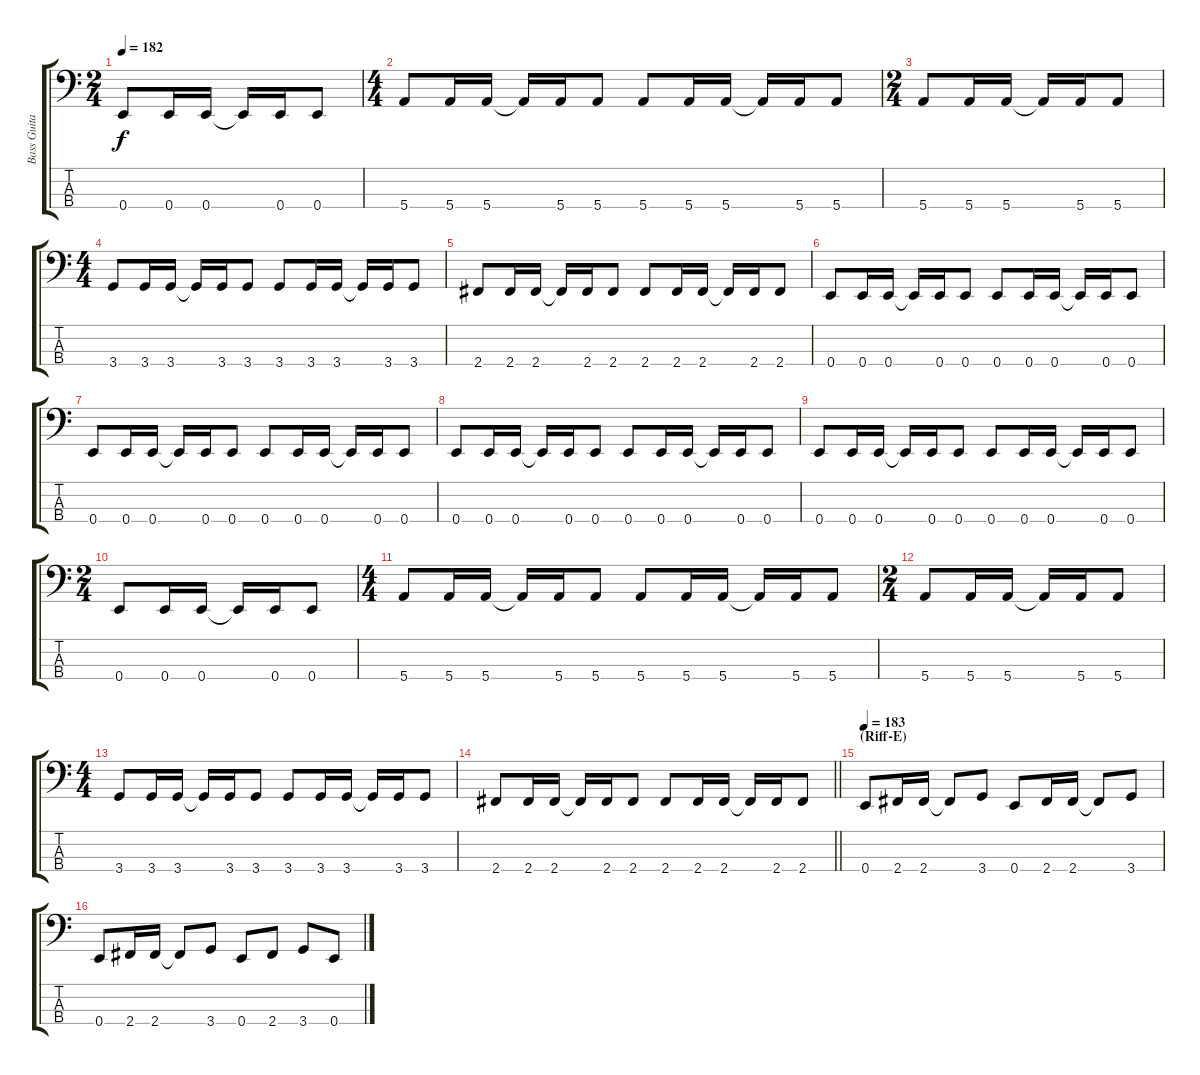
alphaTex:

\track ("Bass Guitar" "Bass Guita") {instrument electricbassfinger}
\staff {score tabs}
\tuning (G2 D2 A1 E1) {hide}
\ts (2 4)
\tempo 182
\clef f4
\ks c
0.4.8{dy f} 0.4.16 0.4.16 0.4{t}.16 0.4.16 0.4.8 |
\ts (4 4)
5.4.8 5.4.16 5.4.16 5.4{t}.16 5.4.16 5.4.8 5.4.8 5.4.16 5.4.16 5.4{t}.16 5.4.16 5.4.8 |
\ts (2 4)
5.4.8 5.4.16 5.4.16 5.4{t}.16 5.4.16 5.4.8 |
\ts (4 4)
3.4.8 3.4.16 3.4.16 3.4{t}.16 3.4.16 3.4.8 3.4.8 3.4.16 3.4.16 3.4{t}.16 3.4.16 3.4.8 |
2.4.8 2.4.16 2.4.16 2.4{t}.16 2.4.16 2.4.8 2.4.8 2.4.16 2.4.16 2.4{t}.16 2.4.16 2.4.8 |
0.4.8 0.4.16 0.4.16 0.4{t}.16 0.4.16 0.4.8 0.4.8 0.4.16 0.4.16 0.4{t}.16 0.4.16 0.4.8 |
0.4.8 0.4.16 0.4.16 0.4{t}.16 0.4.16 0.4.8 0.4.8 0.4.16 0.4.16 0.4{t}.16 0.4.16 0.4.8 |
0.4.8 0.4.16 0.4.16 0.4{t}.16 0.4.16 0.4.8 0.4.8 0.4.16 0.4.16 0.4{t}.16 0.4.16 0.4.8 |
0.4.8 0.4.16 0.4.16 0.4{t}.16 0.4.16 0.4.8 0.4.8 0.4.16 0.4.16 0.4{t}.16 0.4.16 0.4.8 |
\ts (2 4)
0.4.8 0.4.16 0.4.16 0.4{t}.16 0.4.16 0.4.8 |
\ts (4 4)
5.4.8 5.4.16 5.4.16 5.4{t}.16 5.4.16 5.4.8 5.4.8 5.4.16 5.4.16 5.4{t}.16 5.4.16 5.4.8 |
\ts (2 4)
5.4.8 5.4.16 5.4.16 5.4{t}.16 5.4.16 5.4.8 |
\ts (4 4)
3.4.8 3.4.16 3.4.16 3.4{t}.16 3.4.16 3.4.8 3.4.8 3.4.16 3.4.16 3.4{t}.16 3.4.16 3.4.8 |
\barLineRight lightlight
2.4.8 2.4.16 2.4.16 2.4{t}.16 2.4.16 2.4.8 2.4.8 2.4.16 2.4.16 2.4{t}.16 2.4.16 2.4.8 |
\section ("" "(Riff-E)")
\tempo 183
0.4.8 2.4.16 2.4.16 2.4{t}.8 3.4.8 0.4.8 2.4.16 2.4.16 2.4{t}.8 3.4.8 |
0.4.8 2.4.16 2.4.16 2.4{t}.8 3.4.8 0.4.8 2.4.8 3.4.8 0.4.8
